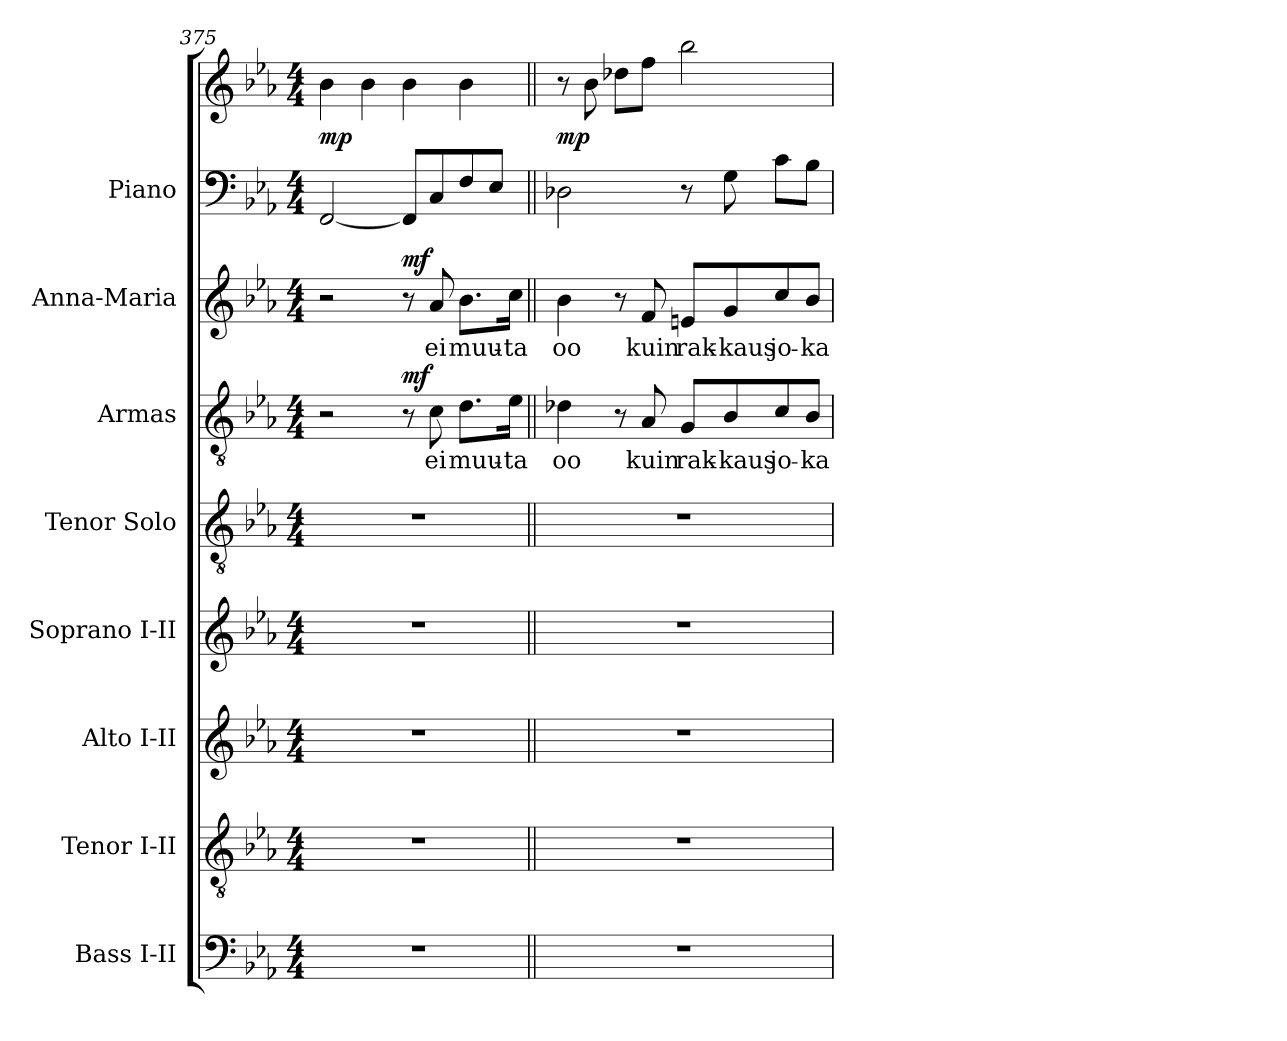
**kern	**kern	**kern	**kern	**kern	**kern	**text	**dynam	**kern	**text	**dynam	**kern	**kern	**dynam
*part8	*part7	*part6	*part5	*part4	*part3	*part3	*part3	*part2	*part2	*part2	*part1	*part1	*part1
*staff9	*staff8	*staff7	*staff6	*staff5	*staff4	*staff4	*staff4	*staff3	*staff3	*staff3	*staff2	*staff1	*staff1/2
*I"Bass I-II	*I"Tenor I-II	*I"Alto I-II	*I"Soprano I-II	*I"Tenor Solo	*I"Armas	*	*	*I"Anna-Maria	*	*	*I"Piano	*	*
*I'B.	*I'T.	*I'A.	*I'S.	*I'T. Solo	*I'Armas	*	*	*I'A-M	*	*	*I'Pno.	*	*
!!LO:PB:g=z
*clefF4	*clefGv2	*clefG2	*clefG2	*clefGv2	*clefGv2	*	*	*clefG2	*	*	*clefF4	*clefG2	*
*	*ITrd7c12	*	*	*ITrd7c12	*ITrd7c12	*	*	*	*	*	*	*	*
*k[b-e-a-]	*k[b-e-a-]	*k[b-e-a-]	*k[b-e-a-]	*k[b-e-a-]	*k[b-e-a-]	*	*	*k[b-e-a-]	*	*	*k[b-e-a-]	*k[b-e-a-]	*
*E-:	*E-:	*E-:	*E-:	*E-:	*E-:	*	*	*E-:	*	*	*E-:	*E-:	*
*M4/4	*M4/4	*M4/4	*M4/4	*M4/4	*M4/4	*	*	*M4/4	*	*	*M4/4	*M4/4	*
=375	=375	=375	=375	=375	=375	=375	=375	=375	=375	=375	=375	=375	=375
1r	1r	1r	1r	1r	2r	.	.	2r	.	.	[<2FFi/	4b-i	mp
.	.	.	.	.	.	.	.	.	.	.	.	4b-i	.
.	.	.	.	.	8r	.	mf	8r	.	mf	8FFi/L]	4b-i	.
!	!	!	!	!	!	!LO:LY:b:color=#000000	!	!	!	!	!	!	!
!	!	!	!	!	!	!	!	!	!LO:LY:b:color=#000000	!	!	!	!
.	.	.	.	.	8Ci\	ei	.	8a-i/	ei	.	8Ci/	.	.
!	!	!	!	!	!	!LO:LY:b:color=#000000	!	!	!	!	!	!	!
!	!	!	!	!	!	!	!	!	!LO:LY:b:color=#000000	!	!	!	!
.	.	.	.	.	8.Di\L	muu-	.	8.b-i\L	muu-	.	8Fi/	4b-i	.
.	.	.	.	.	.	.	.	.	.	.	8E-i/J	.	.
!	!	!	!	!	!	!LO:LY:b:color=#000000	!	!	!	!	!	!	!
!	!	!	!	!	!	!	!	!	!LO:LY:b:color=#000000	!	!	!	!
.	.	.	.	.	16E-i\Jk	-ta	.	16cci\Jk	-ta	.	.	.	.
=376||	=376||	=376||	=376||	=376||	=376||	=376||	=376||	=376||	=376||	=376||	=376||	=376||	=376||
!	!	!	!	!	!	!LO:LY:b:color=#000000	!	!	!	!	!	!	!
!	!	!	!	!	!	!	!	!	!LO:LY:b:color=#000000	!	!	!	!
1r	1r	1r	1r	1r	4D-Xi\	oo	.	4b-i\	oo	.	2D-Xi\	8r	mp
.	.	.	.	.	.	.	.	.	.	.	.	8b-i\	.
.	.	.	.	.	8r	.	.	8r	.	.	.	8dd-Xi\L	.
!	!	!	!	!	!	!LO:LY:b:color=#000000	!	!	!	!	!	!	!
!	!	!	!	!	!	!	!	!	!LO:LY:b:color=#000000	!	!	!	!
.	.	.	.	.	8AA-i/	kuin	.	8fi/	kuin	.	.	8ffi\J	.
!	!	!	!	!	!	!LO:LY:b:color=#000000	!	!	!	!	!	!	!
!	!	!	!	!	!	!	!	!	!LO:LY:b:color=#000000	!	!	!	!
.	.	.	.	.	8GGi/L	rak-	.	8eni/L	rak-	.	8r	2bb-i\	.
!	!	!	!	!	!	!LO:LY:b:color=#000000	!	!	!	!	!	!	!
!	!	!	!	!	!	!	!	!	!LO:LY:b:color=#000000	!	!	!	!
.	.	.	.	.	8BB-i/	-kaus	.	8gi/	-kaus	.	8Gi\	.	.
!	!	!	!	!	!	!LO:LY:b:color=#000000	!	!	!	!	!	!	!
!	!	!	!	!	!	!	!	!	!LO:LY:b:color=#000000	!	!	!	!
.	.	.	.	.	8Ci/	jo-	.	8cci/	jo-	.	8ci\L	.	.
!	!	!	!	!	!	!LO:LY:b:color=#000000	!	!	!	!	!	!	!
!	!	!	!	!	!	!	!	!	!LO:LY:b:color=#000000	!	!	!	!
.	.	.	.	.	8BB-i/J	-ka	.	8b-i/J	-ka	.	8B-i\J	.	.
=	=	=	=	=	=	=	=	=	=	=	=	=	=
*-	*-	*-	*-	*-	*-	*-	*-	*-	*-	*-	*-	*-	*-
